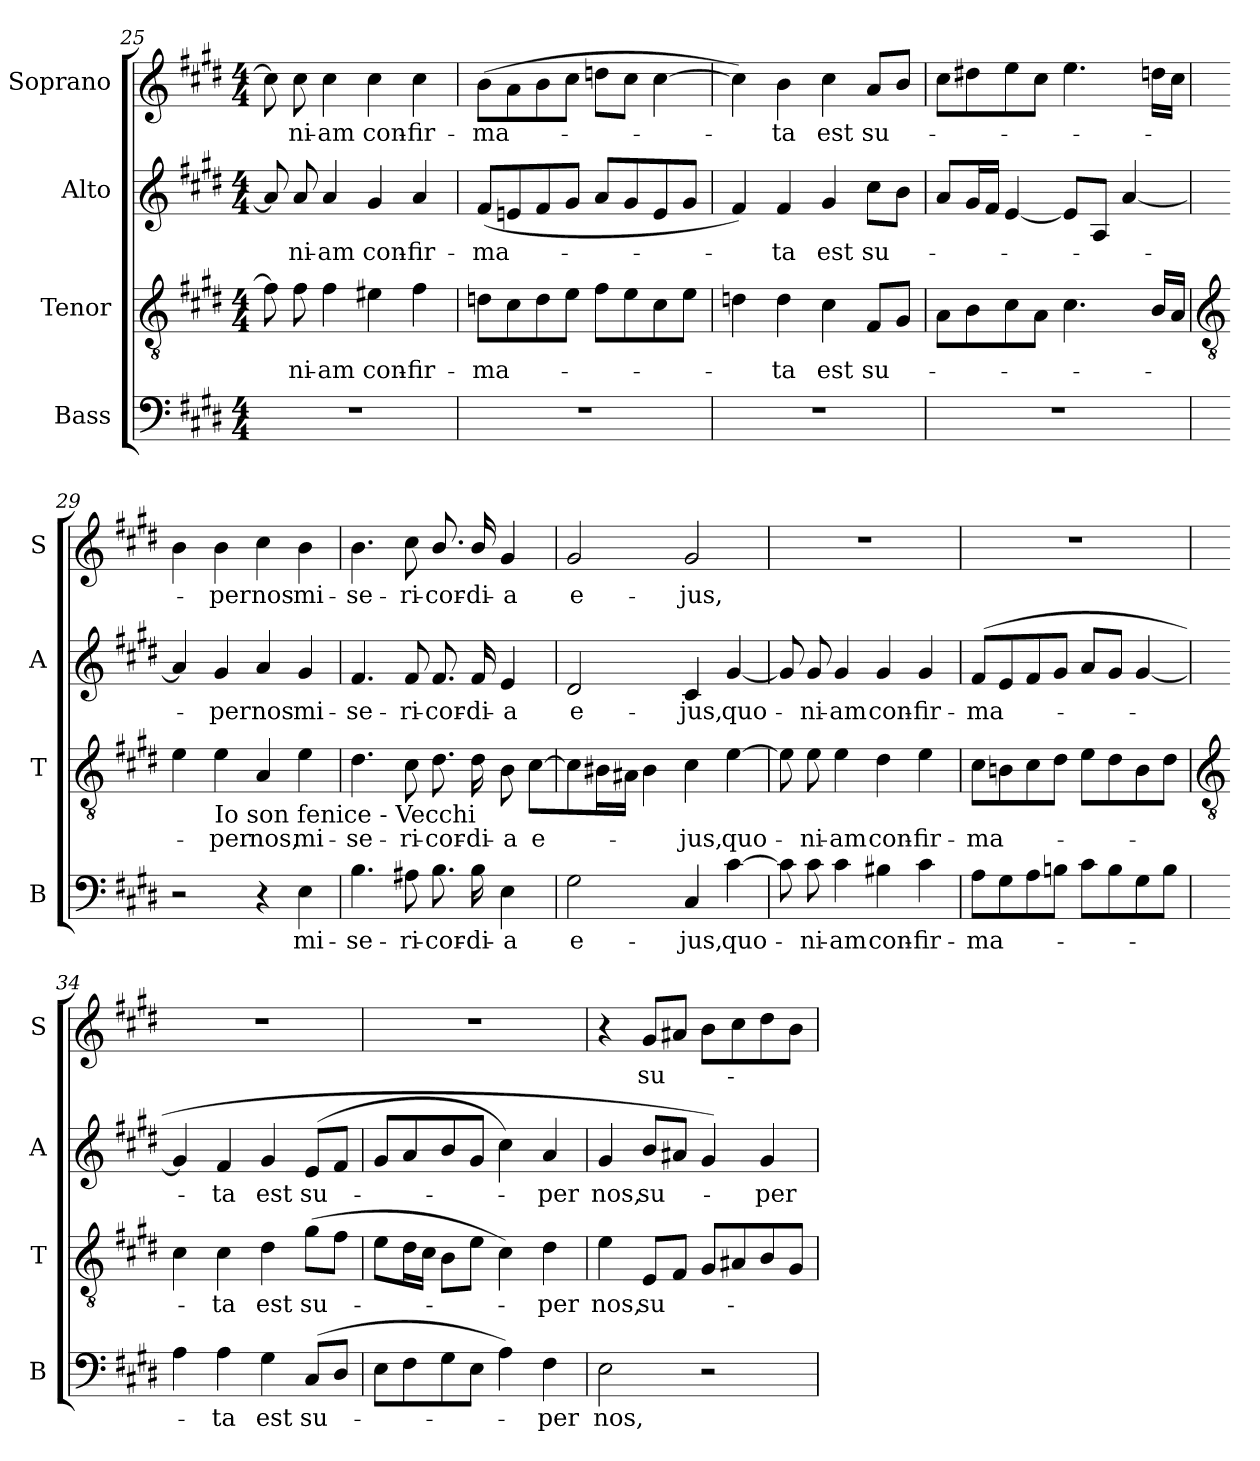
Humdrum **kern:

**kern	**text	**kern	**text	**kern	**text	**kern	**text
*part4	*part4	*part3	*part3	*part2	*part2	*part1	*part1
*staff4	*staff4	*staff3	*staff3	*staff2	*staff2	*staff1	*staff1
*I"Bass	*	*I"Tenor	*	*I"Alto	*	*I"Soprano	*
*I'B	*	*I'T	*	*I'A	*	*I'S	*
*clefF4	*	*clefGv2	*	*clefG2	*	*clefG2	*
*k[f#c#g#d#]	*	*k[f#c#g#d#]	*	*k[f#c#g#d#]	*	*k[f#c#g#d#]	*
*E:	*	*E:	*	*E:	*	*E:	*
*M4/4	*	*M4/4	*	*M4/4	*	*M4/4	*
=25	=25	=25	=25	=25	=25	=25	=25
1r	.	8f#]	.	8a]	.	8cc#]	.
!	!	!	!LO:LY:b	!	!LO:LY:b	!	!LO:LY:b
.	.	8f#	ni-	8a	ni-	8cc#	ni-
!	!	!	!LO:LY:b	!	!LO:LY:b	!	!LO:LY:b
.	.	4f#	-am	4a	-am	4cc#	-am
!	!	!	!LO:LY:b	!	!LO:LY:b	!	!LO:LY:b
.	.	4e#X	con-	4g#	con-	4cc#	con-
!	!	!	!LO:LY:b	!	!LO:LY:b	!	!LO:LY:b
.	.	4f#	-fir-	4a	-fir-	4cc#	-fir-
=26	=26	=26	=26	=26	=26	=26	=26
!	!	!	!LO:LY:b	!	!LO:LY:b	!	!LO:LY:b
1r	.	8dnL	-ma-	(<8f#L	-ma-	(>8bL	-ma-
.	.	8c#	.	8en	.	8a	.
.	.	8d	.	8f#	.	8b	.
.	.	8eJ	.	8g#J	.	8cc#J	.
.	.	8f#L	.	8aL	.	8ddnL	.
.	.	8e	.	8g#	.	8cc#J	.
.	.	8c#	.	8e	.	[4cc#	.
.	.	8eJ	.	8g#J	.	.	.
=27	=27	=27	=27	=27	=27	=27	=27
1r	.	4dn	.	4f#)	.	4cc#])	.
!	!	!	!LO:LY:b	!	!LO:LY:b	!	!LO:LY:b
.	.	4d	ta	4f#	ta	4b	ta
!	!	!	!LO:LY:b	!	!LO:LY:b	!	!LO:LY:b
.	.	4c#	est	4g#	est	4cc#	est
!	!	!	!LO:LY:b	!	!LO:LY:b	!	!LO:LY:b
.	.	8F#L	su-	8cc#L	su-	8aL	su-
.	.	8G#J	.	8bJ	.	8bJ	.
=28	=28	=28	=28	=28	=28	=28	=28
1r	.	8AL	.	8aL	.	8cc#L	.
.	.	8B	.	16g#L	.	8dd#X	.
.	.	.	.	16f#JJ	.	.	.
.	.	8c#	.	[4e	.	8ee	.
.	.	8AJ	.	.	.	8cc#J	.
.	.	4.c#	.	8eL]	.	4.ee	.
.	.	.	.	8AJ	.	.	.
.	.	.	.	[4a	.	.	.
.	.	16BLL	.	.	.	16ddnLL	.
.	.	16AJJ	.	.	.	16cc#JJ	.
!!LO:LB:g=z
=29	=29	=29	=29	=29	=29	=29	=29
*	*	*clefGv2	*	*	*	*	*
2r	.	4e	.	4a]	.	4b	.
!	!	!LO:TX:b:t=Io son fenice - Vecchi	!	!	!	!	!
!	!	!	!LO:LY:b	!	!LO:LY:b	!	!LO:LY:b
.	.	4e	per	4g#	per	4b	per
!	!	!	!LO:LY:b	!	!LO:LY:b	!	!LO:LY:b
4r	.	4A	nos,	4a	nos	4cc#	nos
!	!LO:LY:b	!	!LO:LY:b	!	!LO:LY:b	!	!LO:LY:b
4E	mi-	4e	mi-	4g#	mi-	4b	mi-
=30	=30	=30	=30	=30	=30	=30	=30
!	!LO:LY:b	!	!LO:LY:b	!	!LO:LY:b	!	!LO:LY:b
4.B	-se-	4.d#	-se-	4.f#	-se-	4.b	-se-
!	!LO:LY:b	!	!LO:LY:b	!	!LO:LY:b	!	!LO:LY:b
8A#X	-ri-	8c#	-ri-	8f#	-ri-	8cc#	-ri-
!	!LO:LY:b	!	!LO:LY:b	!	!LO:LY:b	!	!LO:LY:b
8.B	-cor-	8.d#	-cor-	8.f#	-cor-	8.b/	-cor-
!	!LO:LY:b	!	!LO:LY:b	!	!LO:LY:b	!	!LO:LY:b
16B	-di-	16d#	-di-	16f#	-di-	16b/	-di-
!	!LO:LY:b	!	!LO:LY:b	!	!LO:LY:b	!	!LO:LY:b
4E	-a	8B	-a	4e	-a	4g#	-a
!	!	!	!LO:LY:b	!	!	!	!
.	.	[8c#L	e-	.	.	.	.
=31	=31	=31	=31	=31	=31	=31	=31
!	!LO:LY:b	!	!	!	!LO:LY:b	!	!LO:LY:b
2G#	e-	8c#]	.	2d#	e-	2g#	e-
.	.	16B#XL	.	.	.	.	.
.	.	16A#XJJ	.	.	.	.	.
.	.	4B#	.	.	.	.	.
!	!LO:LY:b	!	!LO:LY:b	!	!LO:LY:b	!	!LO:LY:b
4C#	-jus,	4c#	jus,	4c#	-jus,	2g#	-jus,
!	!LO:LY:b	!	!LO:LY:b	!	!LO:LY:b	!	!
[4c#	quo-	[4e	quo-	[4g#	quo-	.	.
=32	=32	=32	=32	=32	=32	=32	=32
8c#]	.	8e]	.	8g#]	.	1r	.
!	!LO:LY:b	!	!LO:LY:b	!	!LO:LY:b	!	!
8c#	ni-	8e	ni-	8g#	ni-	.	.
!	!LO:LY:b	!	!LO:LY:b	!	!LO:LY:b	!	!
4c#	-am	4e	-am	4g#	-am	.	.
!	!LO:LY:b	!	!LO:LY:b	!	!LO:LY:b	!	!
4B#X	con-	4d#	con-	4g#	con-	.	.
!	!LO:LY:b	!	!LO:LY:b	!	!LO:LY:b	!	!
4c#	-fir-	4e	-fir-	4g#	-fir-	.	.
=33	=33	=33	=33	=33	=33	=33	=33
!	!LO:LY:b	!	!LO:LY:b	!	!LO:LY:b	!	!
8AL	-ma-	8c#L	-ma-	(<8f#L	-ma-	1r	.
8G#	.	8Bn	.	8e	.	.	.
8A	.	8c#	.	8f#	.	.	.
8BnJ	.	8d#J	.	8g#J	.	.	.
8c#L	.	8eL	.	8aL	.	.	.
8B	.	8d#	.	8g#J	.	.	.
8G#	.	8B	.	[4g#	.	.	.
8BJ	.	8d#J	.	.	.	.	.
!!LO:LB:g=z
=34	=34	=34	=34	=34	=34	=34	=34
*	*	*clefGv2	*	*	*	*	*
4A	.	4c#	.	4g#]	.	1r	.
!	!LO:LY:b	!	!LO:LY:b	!	!LO:LY:b	!	!
4A	ta	4c#	ta	4f#	ta	.	.
!	!LO:LY:b	!	!LO:LY:b	!	!LO:LY:b	!	!
4G#	est	4d#	est	4g#	est	.	.
!	!LO:LY:b	!	!LO:LY:b	!	!LO:LY:b	!	!
(>8C#L	su-	(>8g#L	su-	(<8eL	su-	.	.
8D#J	.	8f#J	.	8f#J	.	.	.
=35	=35	=35	=35	=35	=35	=35	=35
8EL	.	8eL	.	8g#L	.	1r	.
8F#	.	16d#L	.	8a	.	.	.
.	.	16c#JJ	.	.	.	.	.
8G#	.	8BL	.	8b	.	.	.
8EJ	.	8eJ	.	8g#J	.	.	.
4A)	.	4c#)	.	4cc#)	.	.	.
!	!LO:LY:b	!	!LO:LY:b	!	!LO:LY:b	!	!
4F#	per	4d#	per	4a	per	.	.
=36	=36	=36	=36	=36	=36	=36	=36
!	!LO:LY:b	!	!LO:LY:b	!	!LO:LY:b	!	!
2E	nos,	4e	nos,	4g#	nos,	4r	.
!	!	!	!LO:LY:b	!	!LO:LY:b	!	!LO:LY:b
.	.	8EL	su-	8bL	su-	8g#L	su-
.	.	8F#J	.	8a#XJ	.	8a#XJ	.
2r	.	8G#L	.	4g#)	.	8bL	.
.	.	8A#X	.	.	.	8cc#	.
!	!	!	!	!	!LO:LY:b	!	!
.	.	8B	.	4g#	per	8dd#	.
.	.	8G#J	.	.	.	8bJ	.
=	=	=	=	=	=	=	=
*-	*-	*-	*-	*-	*-	*-	*-
